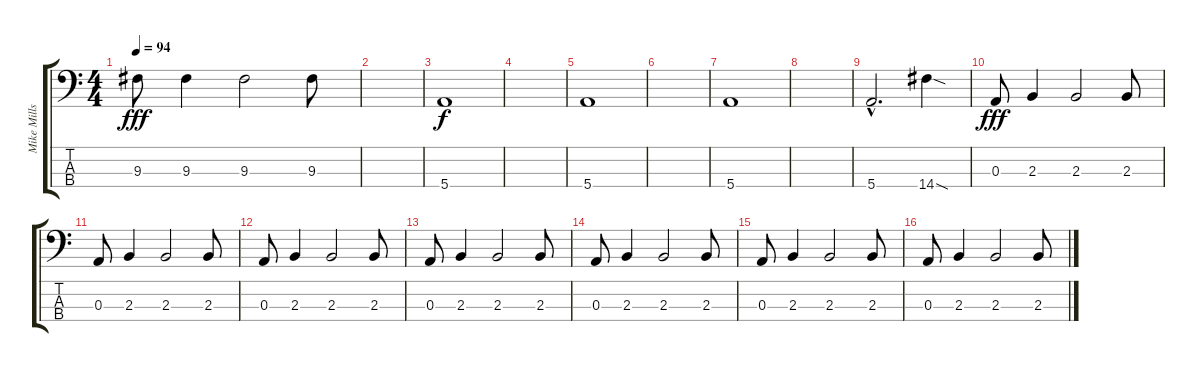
\track ("Mike Mills - Bass Guitar" "Mike Mills") {instrument electricbasspick}
\staff {score tabs}
\tuning (G2 D2 A1 E1) {hide}
\ts (4 4)
\tempo 94
\clef f4
\ks c
9.3.8{dy fff} 9.3.4 9.3.2 9.3.8 |
|
5.4.1{dy f} |
|
5.4.1 |
|
5.4.1 |
|
5.4{hac}.2{d} 14.4{sod}.4 |
0.3.8{dy fff} 2.3.4 2.3.2 2.3.8 |
0.3.8 2.3.4 2.3.2 2.3.8 |
0.3.8 2.3.4 2.3.2 2.3.8 |
0.3.8 2.3.4 2.3.2 2.3.8 |
0.3.8 2.3.4 2.3.2 2.3.8 |
0.3.8 2.3.4 2.3.2 2.3.8 |
0.3.8 2.3.4 2.3.2 2.3.8
